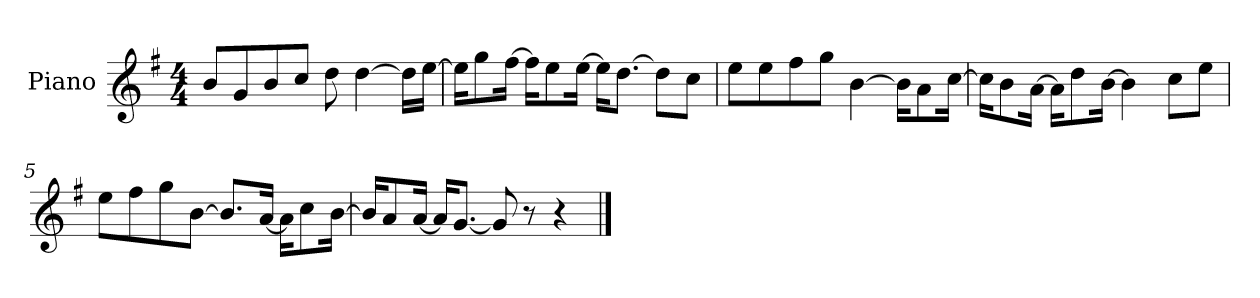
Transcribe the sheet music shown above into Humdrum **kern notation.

**kern
*part1
*staff1
*I"Piano
*I'P-no
*clefG2
*k[f#]
*M4/4
*MM90
=1
8b/L
8g/
8b/
8cc/J
8dd\
[4dd\
16dd\LL]
[16ee\JJ
=2
16ee\KL]
8gg\
[16ff#\Jk
16ff#\KL]
8ee\
[16ee\Jk
16ee\KL]
[8.dd\J
8dd\L]
8cc\J
=3
8ee\L
8ee\
8ff#\
8gg\J
[4b\
16b\KL]
8a\
[16cc\Jk
=4
16cc\KL]
8b\
[16a\Jk
16a\KL]
8dd\
[16b\Jk
4b\]
8cc\L
8ee\J
!!LO:LB:g=z
=5
8ee\L
8ff#\
8gg\
[8b\J
8.b/L]
[16a/Jk
16a\KL]
8cc\
[16b\Jk
=6
16b/KL]
8a/
[16a/Jk
16a/KL]
[8.g/J
8g/]
8r
4r
==
*-
